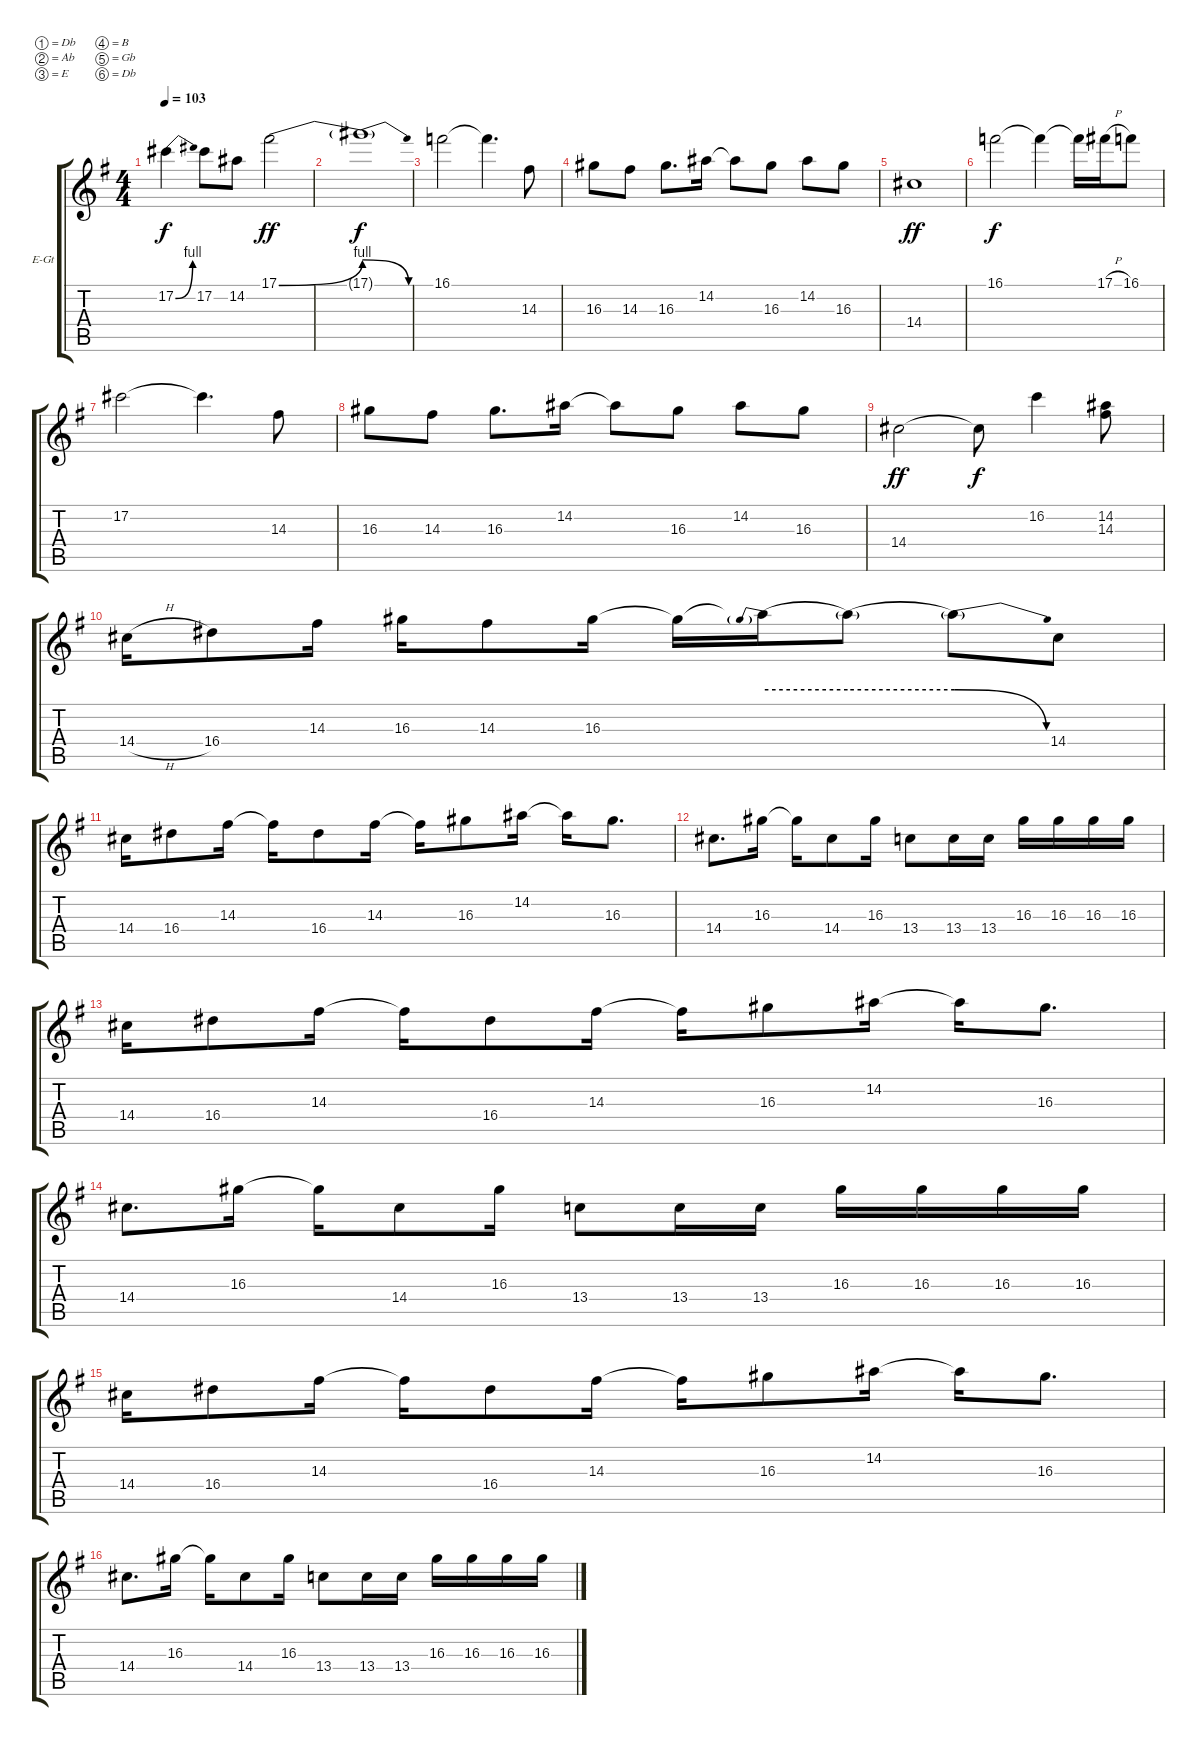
\bracketExtendMode groupsimilarinstruments
\firstSystemTrackNameOrientation horizontal
\otherSystemsTrackNameOrientation horizontal
\track ("Electric Guitar 2" "E-Gt") {instrument distortionguitar}
\staff {score tabs}
\tuning (Db4 Ab3 E3 B2 Gb2 Db2)
\ts (4 4)
\tempo 103
\clef g2
\ks eminor
17.2{be (bend 0 0 60 4)}.4{dy f} 17.2.8 14.2.8 17.1{be (bend 0 0 60 4)}.2{dy ff} |
17.1{be (release 0 4 60 0) t}.1{dy f} |
16.1.2 16.1{t}.4{d} 14.3.8 |
16.3.8 14.3.8 16.3.8{d} 14.2.16 14.2{t}.8 16.3.8 14.2.8 16.3.8 |
14.4.1{dy ff} |
16.1.2{dy f} 16.1{t}.4 16.1{t}.16 17.1{h}.16 16.1.8 |
17.2.2 17.2{t}.4{d} 14.3.8 |
16.3.8 14.3.8 16.3.8{d} 14.2.16 14.2{t}.8 16.3.8 14.2.8 16.3.8 |
14.4.2{dy ff} 14.4{t}.8{dy f} 16.2.4 (14.2 14.3).8 |
14.4{h}.16 16.4.8 14.3.16 16.3.16 14.3.8 16.3.16 16.3{t}.16 16.3{be (prebend 0 2 60 2) t}.16 16.3{be (hold 0 2 60 2) t}.8 16.3{be (release 0 2 60 0) t}.8 14.4.8 |
14.4.16 16.4.8 14.3.16 14.3{t}.16 16.4.8 14.3.16 14.3{t}.16 16.3.8 14.2.16 14.2{t}.16 16.3.8{d} |
14.4.8{d} 16.3.16 16.3{t}.16 14.4.8 16.3.16 13.4.8 13.4.16 13.4.16 16.3.16 16.3.16 16.3.16 16.3.16 |
14.4.16 16.4.8 14.3.16 14.3{t}.16 16.4.8 14.3.16 14.3{t}.16 16.3.8 14.2.16 14.2{t}.16 16.3.8{d} |
14.4.8{d} 16.3.16 16.3{t}.16 14.4.8 16.3.16 13.4.8 13.4.16 13.4.16 16.3.16 16.3.16 16.3.16 16.3.16 |
14.4.16 16.4.8 14.3.16 14.3{t}.16 16.4.8 14.3.16 14.3{t}.16 16.3.8 14.2.16 14.2{t}.16 16.3.8{d} |
14.4.8{d} 16.3.16 16.3{t}.16 14.4.8 16.3.16 13.4.8 13.4.16 13.4.16 16.3.16 16.3.16 16.3.16 16.3.16
